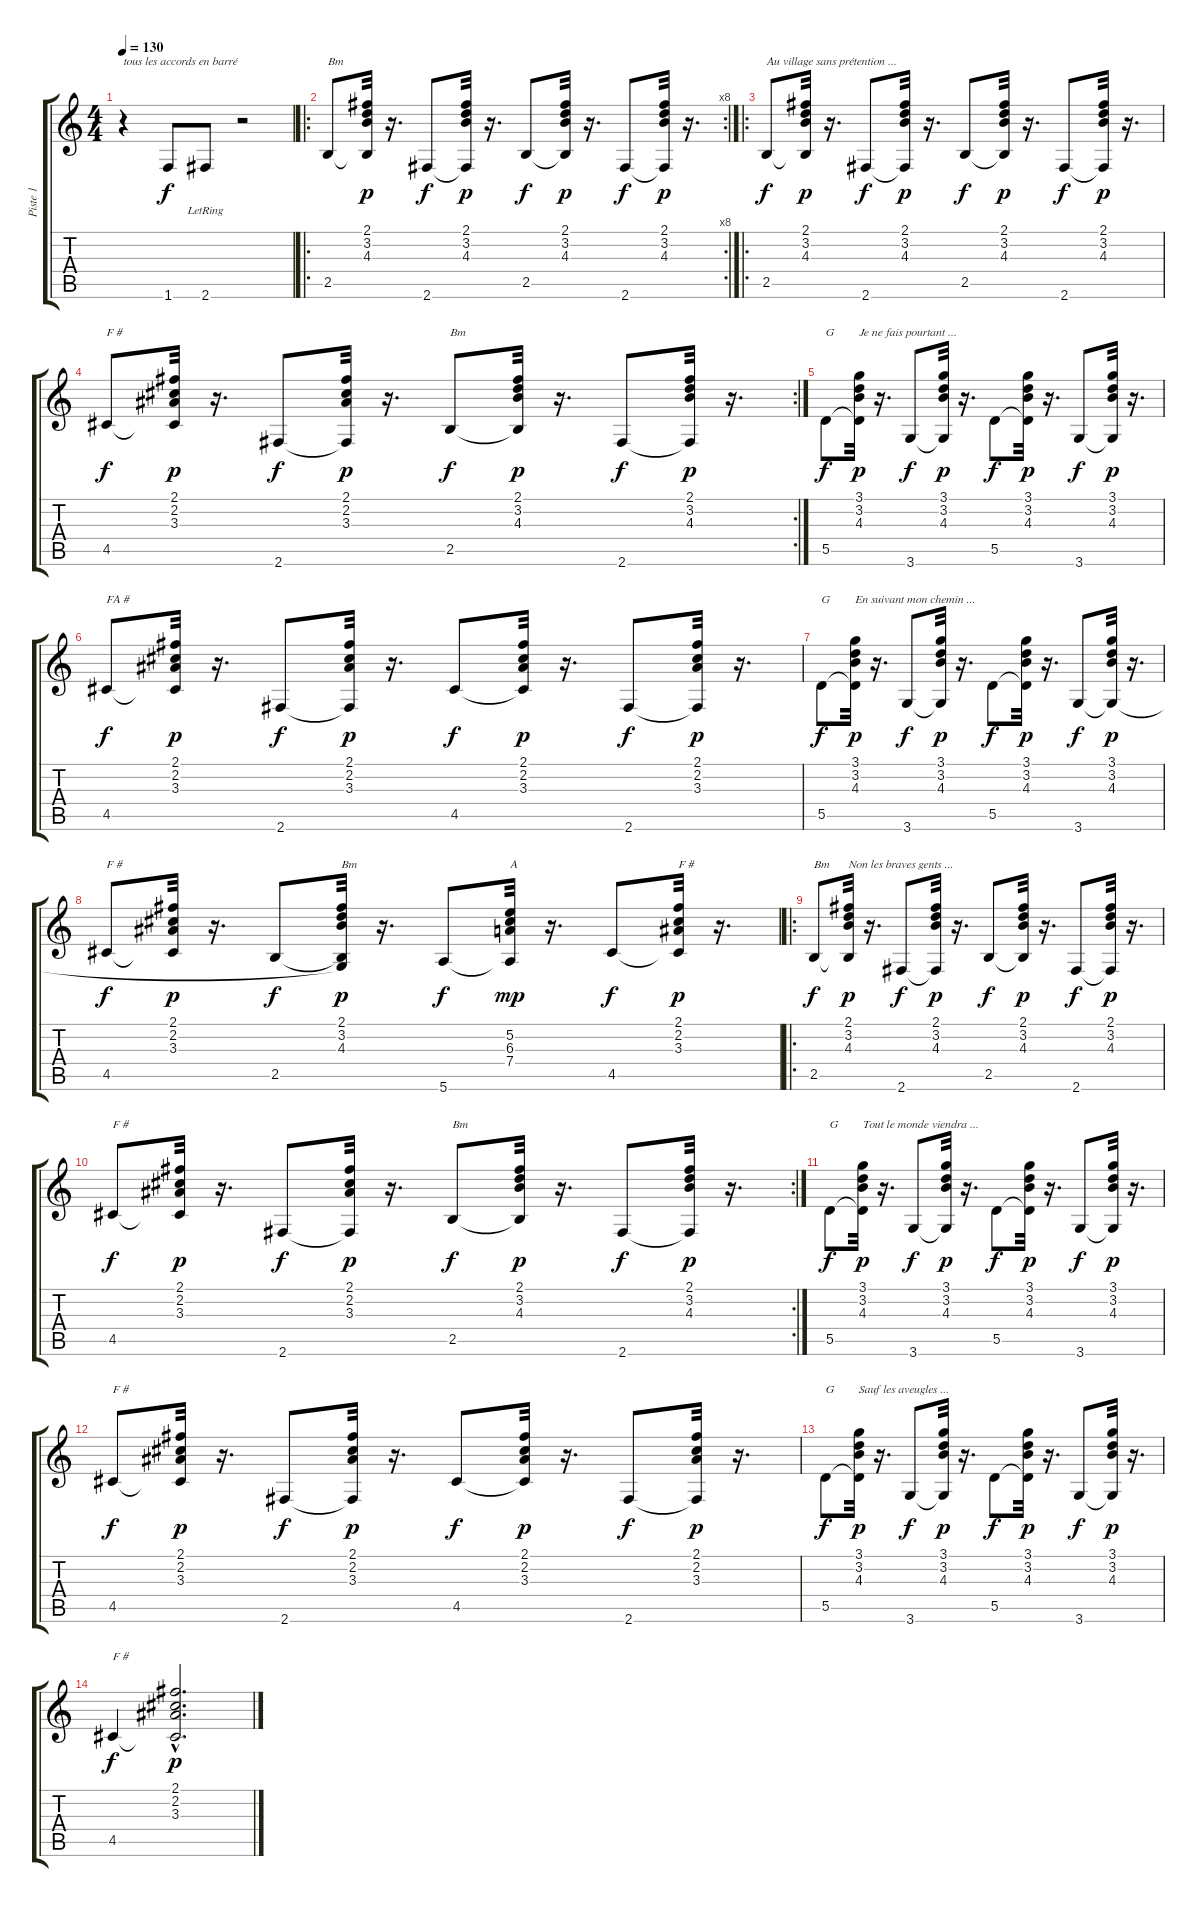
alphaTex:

\track ("Piste 1" "Piste 1") {instrument acousticguitarsteel}
\staff {score tabs}
\tuning (E4 B3 G3 D3 A2 E2) {hide}
\ts (4 4)
\tempo 130
\clef g2
\ks c
r.4{txt "tous les accords en barré" dy f instrument acousticguitarsteel} 1.6.8 2.6{lr}.8 r.2 |
\ro
\rc 8
2.5.8{txt "Bm"} (2.1 3.2 4.3 2.5{t}).32{dy p} r.16{d} 2.6.8{dy f} (2.1 3.2 4.3 2.6{t}).32{dy p} r.16{d} 2.5.8{dy f} (2.1 3.2 4.3 2.5{t}).32{dy p} r.16{d} 2.6.8{dy f} (2.1 3.2 4.3 2.6{t}).32{dy p} r.16{d} |
\ro
2.5.8{txt "Au village sans prétention ..." dy f} (2.1 3.2 4.3 2.5{t}).32{dy p} r.16{d} 2.6.8{dy f} (2.1 3.2 4.3 2.6{t}).32{dy p} r.16{d} 2.5.8{dy f} (2.1 3.2 4.3 2.5{t}).32{dy p} r.16{d} 2.6.8{dy f} (2.1 3.2 4.3 2.6{t}).32{dy p} r.16{d} |
\rc 2
4.5.8{txt "F #" dy f} (2.1 2.2 3.3 4.5{t}).32{dy p} r.16{d} 2.6.8{dy f} (2.1 2.2 3.3 2.6{t}).32{dy p} r.16{d} 2.5.8{txt "Bm" dy f} (2.1 3.2 4.3 2.5{t}).32{dy p} r.16{d} 2.6.8{dy f} (2.1 3.2 4.3 2.6{t}).32{dy p} r.16{d} |
5.5.8{txt "G" dy f} (3.1 3.2 4.3 5.5{t}).32{txt "Je ne fais pourtant ... " dy p} r.16{d} 3.6.8{dy f} (3.1 3.2 4.3 3.6{t}).32{dy p} r.16{d} 5.5.8{dy f} (3.1 3.2 4.3 5.5{t}).32{dy p} r.16{d} 3.6.8{dy f} (3.1 3.2 4.3 3.6{t}).32{dy p} r.16{d} |
4.5.8{txt "FA #" dy f} (2.1 2.2 3.3 4.5{t}).32{dy p} r.16{d} 2.6.8{dy f} (2.1 2.2 3.3 2.6{t}).32{dy p} r.16{d} 4.5.8{dy f} (2.1 2.2 3.3 4.5{t}).32{dy p} r.16{d} 2.6.8{dy f} (2.1 2.2 3.3 2.6{t}).32{dy p} r.16{d} |
5.5.8{txt "G" dy f} (3.1 3.2 4.3 5.5{t}).32{txt "En suivant mon chemin ..." dy p} r.16{d} 3.6.8{dy f} (3.1 3.2 4.3 3.6{t}).32{dy p} r.16{d} 5.5.8{dy f} (3.1 3.2 4.3 5.5{t}).32{dy p} r.16{d} 3.6.8{dy f} (3.1 3.2 4.3 3.6{t}).32{dy p} r.16{d} |
4.5.8{txt "F #" dy f} (2.1 2.2 3.3 4.5{t}).32{dy p} r.16{d} 2.5.8{dy f} (2.1 3.2 4.3 2.5{t} 3.6{t}).32{txt "Bm" dy p} r.16{d} 5.6.8{dy f} (5.2 6.3 7.4 5.6{t}).32{txt "A" dy mp} r.16{d} 4.5.8{dy f} (2.1 2.2 3.3 4.5{t}).32{txt "F #" dy p} r.16{d} |
\ro
2.5.8{txt "Bm" dy f} (2.1 3.2 4.3 2.5{t}).32{txt "Non les braves gents ..." dy p} r.16{d} 2.6.8{dy f} (2.1 3.2 4.3 2.6{t}).32{dy p} r.16{d} 2.5.8{dy f} (2.1 3.2 4.3 2.5{t}).32{dy p} r.16{d} 2.6.8{dy f} (2.1 3.2 4.3 2.6{t}).32{dy p} r.16{d} |
\rc 2
4.5.8{txt "F #" dy f} (2.1 2.2 3.3 4.5{t}).32{dy p} r.16{d} 2.6.8{dy f} (2.1 2.2 3.3 2.6{t}).32{dy p} r.16{d} 2.5.8{txt "Bm" dy f} (2.1 3.2 4.3 2.5{t}).32{dy p} r.16{d} 2.6.8{dy f} (2.1 3.2 4.3 2.6{t}).32{dy p} r.16{d} |
5.5.8{txt "G" dy f} (3.1 3.2 4.3 5.5{t}).32{txt "Tout le monde viendra ..." dy p} r.16{d} 3.6.8{dy f} (3.1 3.2 4.3 3.6{t}).32{dy p} r.16{d} 5.5.8{dy f} (3.1 3.2 4.3 5.5{t}).32{dy p} r.16{d} 3.6.8{dy f} (3.1 3.2 4.3 3.6{t}).32{dy p} r.16{d} |
4.5.8{txt "F #" dy f} (2.1 2.2 3.3 4.5{t}).32{dy p} r.16{d} 2.6.8{dy f} (2.1 2.2 3.3 2.6{t}).32{dy p} r.16{d} 4.5.8{dy f} (2.1 2.2 3.3 4.5{t}).32{dy p} r.16{d} 2.6.8{dy f} (2.1 2.2 3.3 2.6{t}).32{dy p} r.16{d} |
5.5.8{txt "G" dy f} (3.1 3.2 4.3 5.5{t}).32{txt "Sauf les aveugles ..." dy p} r.16{d} 3.6.8{dy f} (3.1 3.2 4.3 3.6{t}).32{dy p} r.16{d} 5.5.8{dy f} (3.1 3.2 4.3 5.5{t}).32{dy p} r.16{d} 3.6.8{dy f} (3.1 3.2 4.3 3.6{t}).32{dy p} r.16{d} |
4.5.4{txt "F #" dy f} (2.1{hac} 2.2{hac} 3.3{hac} 4.5{hac t}).2{d dy p}
